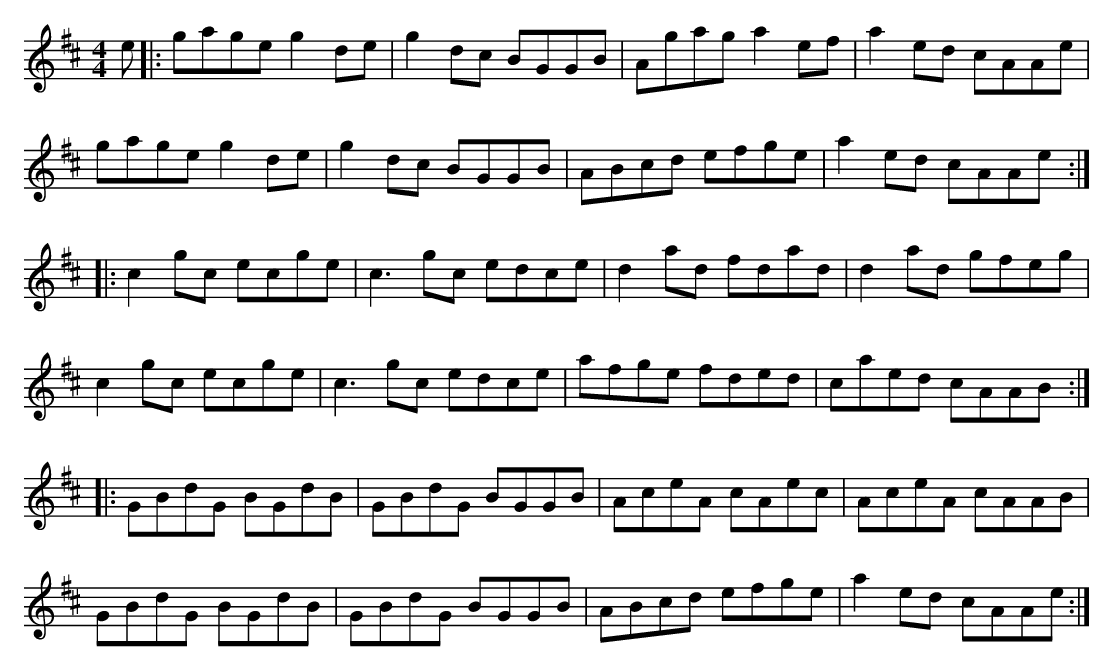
X:1
M:4/4
K:Amix
e|:gage g2 de|g2 dc BGGB|Agag a2 ef|a2 ed cAAe|
gage g2 de|g2 dc BGGB|ABcd efge|a2 ed cAAe:|
|:c2 gc ecge|c3 gc edce|d2 ad fdad|d2 ad gfeg|
c2 gc ecge|c3 gc edce|afge fded|caed cAAB:|
|:GBdG BGdB|GBdG BGGB|AceA cAec|AceA cAAB|
GBdG BGdB|GBdG BGGB|ABcd efge|a2 ed cAAe:|
